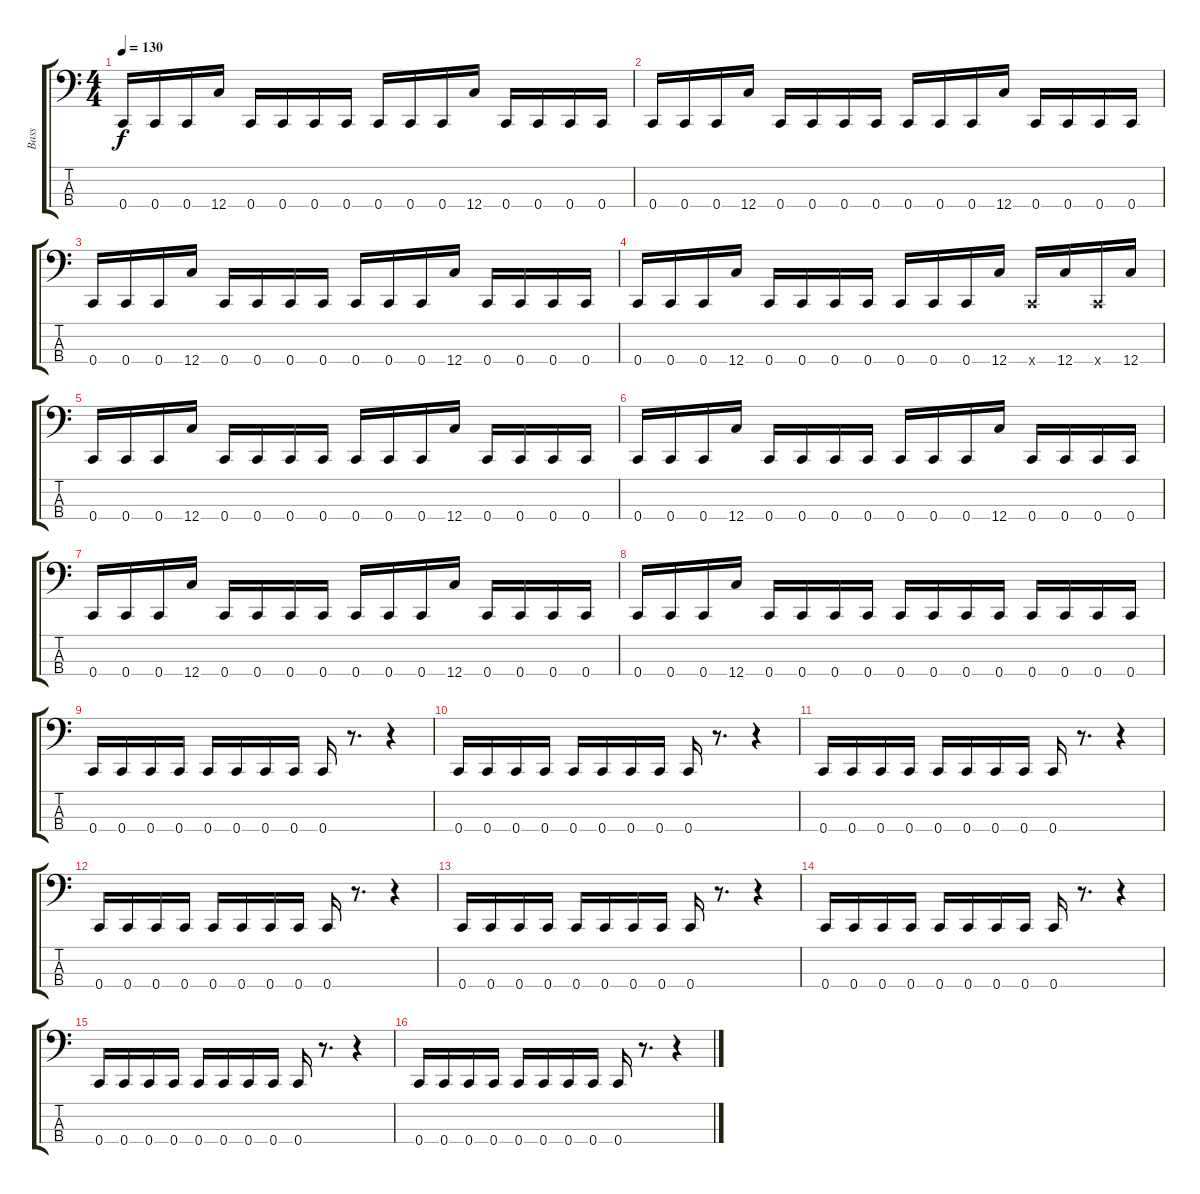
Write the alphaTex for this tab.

\track ("Bass" "Bass") {instrument electricbassfinger}
\staff {score tabs}
\tuning (F2 C2 G1 C1) {hide}
\ts (4 4)
\tempo 130
\clef f4
\ks c
0.4.16{dy f} 0.4.16 0.4.16 12.4.16 0.4.16 0.4.16 0.4.16 0.4.16 0.4.16 0.4.16 0.4.16 12.4.16 0.4.16 0.4.16 0.4.16 0.4.16 |
0.4.16 0.4.16 0.4.16 12.4.16 0.4.16 0.4.16 0.4.16 0.4.16 0.4.16 0.4.16 0.4.16 12.4.16 0.4.16 0.4.16 0.4.16 0.4.16 |
0.4.16 0.4.16 0.4.16 12.4.16 0.4.16 0.4.16 0.4.16 0.4.16 0.4.16 0.4.16 0.4.16 12.4.16 0.4.16 0.4.16 0.4.16 0.4.16 |
0.4.16 0.4.16 0.4.16 12.4.16 0.4.16 0.4.16 0.4.16 0.4.16 0.4.16 0.4.16 0.4.16 12.4.16 0.4{x}.16 12.4.16 0.4{x}.16 12.4.16 |
0.4.16 0.4.16 0.4.16 12.4.16 0.4.16 0.4.16 0.4.16 0.4.16 0.4.16 0.4.16 0.4.16 12.4.16 0.4.16 0.4.16 0.4.16 0.4.16 |
0.4.16 0.4.16 0.4.16 12.4.16 0.4.16 0.4.16 0.4.16 0.4.16 0.4.16 0.4.16 0.4.16 12.4.16 0.4.16 0.4.16 0.4.16 0.4.16 |
0.4.16 0.4.16 0.4.16 12.4.16 0.4.16 0.4.16 0.4.16 0.4.16 0.4.16 0.4.16 0.4.16 12.4.16 0.4.16 0.4.16 0.4.16 0.4.16 |
0.4.16 0.4.16 0.4.16 12.4.16 0.4.16 0.4.16 0.4.16 0.4.16 0.4.16 0.4.16 0.4.16 0.4.16 0.4.16 0.4.16 0.4.16 0.4.16 |
0.4.16 0.4.16 0.4.16 0.4.16 0.4.16 0.4.16 0.4.16 0.4.16 0.4.16 r.8{d} r.4 |
0.4.16 0.4.16 0.4.16 0.4.16 0.4.16 0.4.16 0.4.16 0.4.16 0.4.16 r.8{d} r.4 |
0.4.16 0.4.16 0.4.16 0.4.16 0.4.16 0.4.16 0.4.16 0.4.16 0.4.16 r.8{d} r.4 |
0.4.16 0.4.16 0.4.16 0.4.16 0.4.16 0.4.16 0.4.16 0.4.16 0.4.16 r.8{d} r.4 |
0.4.16 0.4.16 0.4.16 0.4.16 0.4.16 0.4.16 0.4.16 0.4.16 0.4.16 r.8{d} r.4 |
0.4.16 0.4.16 0.4.16 0.4.16 0.4.16 0.4.16 0.4.16 0.4.16 0.4.16 r.8{d} r.4 |
0.4.16 0.4.16 0.4.16 0.4.16 0.4.16 0.4.16 0.4.16 0.4.16 0.4.16 r.8{d} r.4 |
0.4.16 0.4.16 0.4.16 0.4.16 0.4.16 0.4.16 0.4.16 0.4.16 0.4.16 r.8{d} r.4
